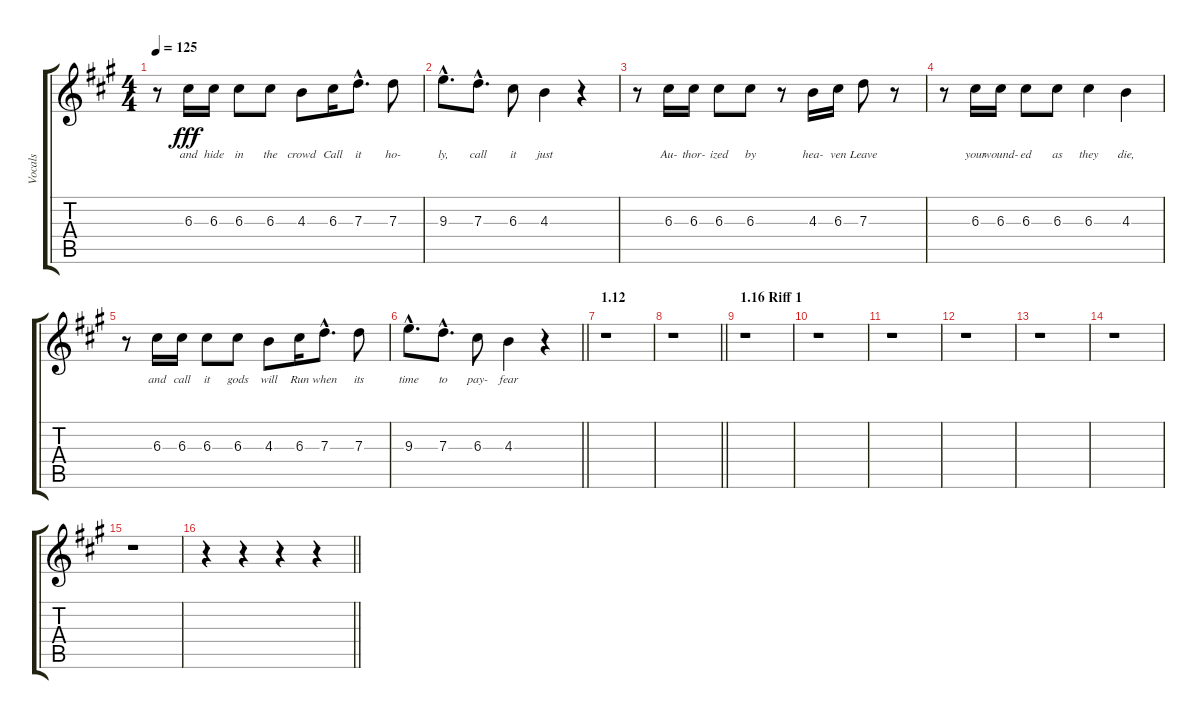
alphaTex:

\track ("Vocals" "Vocals") {instrument overdrivenguitar}
\staff {score tabs}
\tuning (E4 B3 G3 D3 A2 E2) {hide}
\ts (4 4)
\tempo 125
\clef g2
\ks f#minor
r.8{dy fff} 6.3.16{lyrics (0 "and") lyrics (1 "") lyrics (2 "") lyrics (3 "") lyrics (4 "")} 6.3.16{lyrics (0 "hide") lyrics (1 "") lyrics (2 "") lyrics (3 "") lyrics (4 "")} 6.3.8{lyrics (0 "in") lyrics (1 "") lyrics (2 "") lyrics (3 "") lyrics (4 "")} 6.3.8{lyrics (0 "the") lyrics (1 "") lyrics (2 "") lyrics (3 "") lyrics (4 "")} 4.3.8{lyrics (0 "crowd") lyrics (1 "") lyrics (2 "") lyrics (3 "") lyrics (4 "")} 6.3.16{lyrics (0 "Call") lyrics (1 "") lyrics (2 "") lyrics (3 "") lyrics (4 "")} 7.3{hac}.8{d lyrics (0 "it") lyrics (1 "") lyrics (2 "") lyrics (3 "") lyrics (4 "")} 7.3.8{lyrics (0 "ho-") lyrics (1 "") lyrics (2 "") lyrics (3 "") lyrics (4 "")} |
9.3{hac}.8{d lyrics (0 "ly,") lyrics (1 "") lyrics (2 "") lyrics (3 "") lyrics (4 "")} 7.3{hac}.8{d lyrics (0 "call") lyrics (1 "") lyrics (2 "") lyrics (3 "") lyrics (4 "")} 6.3.8{lyrics (0 "it") lyrics (1 "") lyrics (2 "") lyrics (3 "") lyrics (4 "")} 4.3.4{lyrics (0 "just") lyrics (1 "") lyrics (2 "") lyrics (3 "") lyrics (4 "")} r.4 |
r.8 6.3.16{lyrics (0 "Au-") lyrics (1 "") lyrics (2 "") lyrics (3 "") lyrics (4 "")} 6.3.16{lyrics (0 "thor-") lyrics (1 "") lyrics (2 "") lyrics (3 "") lyrics (4 "")} 6.3.8{lyrics (0 "ized") lyrics (1 "") lyrics (2 "") lyrics (3 "") lyrics (4 "")} 6.3.8{lyrics (0 "by") lyrics (1 "") lyrics (2 "") lyrics (3 "") lyrics (4 "")} r.8 4.3.16{lyrics (0 "hea-") lyrics (1 "") lyrics (2 "") lyrics (3 "") lyrics (4 "")} 6.3.16{lyrics (0 "ven") lyrics (1 "") lyrics (2 "") lyrics (3 "") lyrics (4 "")} 7.3.8{lyrics (0 "Leave") lyrics (1 "") lyrics (2 "") lyrics (3 "") lyrics (4 "")} r.8 |
r.8 6.3.16{lyrics (0 "your") lyrics (1 "") lyrics (2 "") lyrics (3 "") lyrics (4 "")} 6.3.16{lyrics (0 "wound-") lyrics (1 "") lyrics (2 "") lyrics (3 "") lyrics (4 "")} 6.3.8{lyrics (0 "ed") lyrics (1 "") lyrics (2 "") lyrics (3 "") lyrics (4 "")} 6.3.8{lyrics (0 "as") lyrics (1 "") lyrics (2 "") lyrics (3 "") lyrics (4 "")} 6.3.4{lyrics (0 "they") lyrics (1 "") lyrics (2 "") lyrics (3 "") lyrics (4 "")} 4.3.4{lyrics (0 "die,") lyrics (1 "") lyrics (2 "") lyrics (3 "") lyrics (4 "")} |
r.8 6.3.16{lyrics (0 "and") lyrics (1 "") lyrics (2 "") lyrics (3 "") lyrics (4 "")} 6.3.16{lyrics (0 "call") lyrics (1 "") lyrics (2 "") lyrics (3 "") lyrics (4 "")} 6.3.8{lyrics (0 "it") lyrics (1 "") lyrics (2 "") lyrics (3 "") lyrics (4 "")} 6.3.8{lyrics (0 "gods") lyrics (1 "") lyrics (2 "") lyrics (3 "") lyrics (4 "")} 4.3.8{lyrics (0 "will") lyrics (1 "") lyrics (2 "") lyrics (3 "") lyrics (4 "")} 6.3.16{lyrics (0 "Run") lyrics (1 "") lyrics (2 "") lyrics (3 "") lyrics (4 "")} 7.3{hac}.8{d lyrics (0 "when") lyrics (1 "") lyrics (2 "") lyrics (3 "") lyrics (4 "")} 7.3.8{lyrics (0 "its") lyrics (1 "") lyrics (2 "") lyrics (3 "") lyrics (4 "")} |
\barLineRight lightlight
9.3{hac}.8{d lyrics (0 "time") lyrics (1 "") lyrics (2 "") lyrics (3 "") lyrics (4 "")} 7.3{hac}.8{d lyrics (0 "to") lyrics (1 "") lyrics (2 "") lyrics (3 "") lyrics (4 "")} 6.3.8{lyrics (0 "pay-") lyrics (1 "") lyrics (2 "") lyrics (3 "") lyrics (4 "")} 4.3.4{lyrics (0 "fear") lyrics (1 "") lyrics (2 "") lyrics (3 "") lyrics (4 "")} r.4 |
\section ("" "1.12")
r.1 |
\barLineRight lightlight
r.1 |
\section ("" "1.16 Riff 1")
r.1 |
r.1 |
r.1 |
r.1 |
r.1 |
r.1 |
r.1 |
\barLineRight lightlight
r.4 r.4 r.4 r.4
